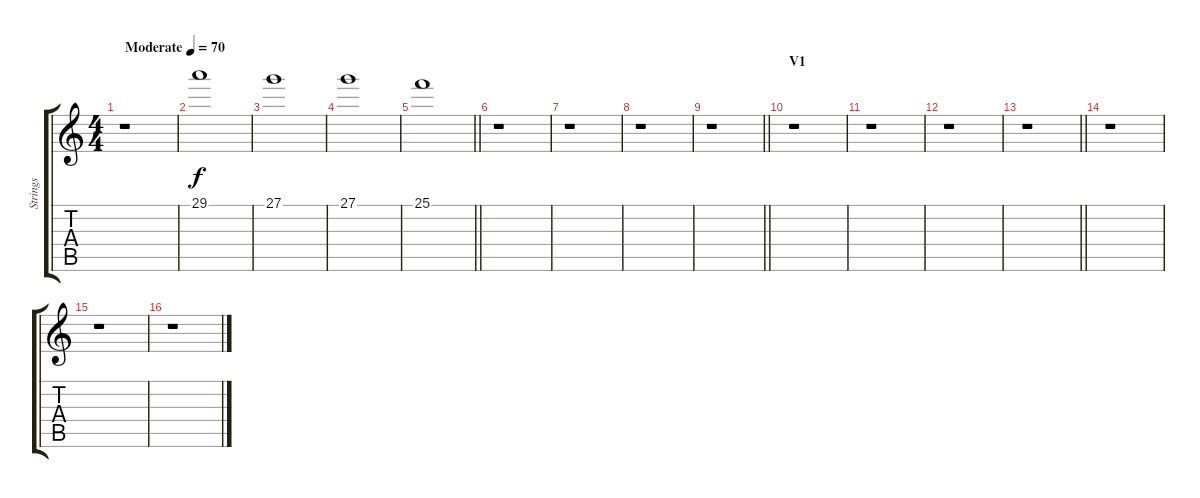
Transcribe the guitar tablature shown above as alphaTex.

\track ("Strings" "Strings") {instrument stringensemble1}
\staff {score tabs}
\tuning (E4 B3 G3 D3 A2 E2) {hide}
\ts (4 4)
\tempo (70 "Moderate")
\clef g2
\ks c
r.1{dy f instrument stringensemble1} |
29.1.1 |
27.1.1 |
27.1.1 |
\barLineRight lightlight
25.1.1 |
\section ("" "")
r.1 |
r.1 |
r.1 |
\barLineRight lightlight
r.1 |
\section ("" "V1")
r.1 |
r.1 |
r.1 |
\barLineRight lightlight
r.1 |
r.1 |
r.1 |
r.1
